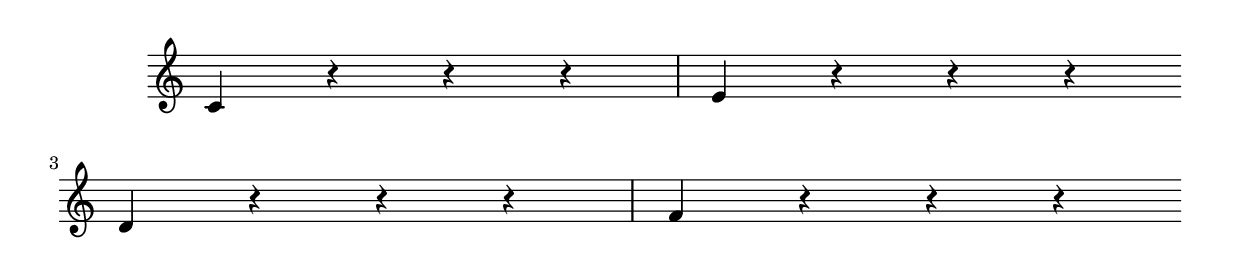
#(ly:set-option 'midi-extension "mid")
\version "2.12.3"
\include "english.ly"
\header{ 
}
%{
|: S - - - | G - - - :|

|: R - - -  | m - - - :|

%}
melody = {
\once \override Staff.TimeSignature #'stencil = ##f
\clef treble
\key c 
\major
 \bar "|:"  c'4 r4 r4 r4 \bar "|"  e'4 r4 r4 r4 \bar ":|" \bar "" \break 
 \bar "|:"  d'4 r4 r4 r4 \bar "|"  f'4 r4 r4 r4 \bar ":|" \bar "" \break 
 }
text = \lyricmode {
    
}
\score{

<<
\new Voice = "one" {
\melody
}
\new Lyrics \lyricsto "one" \text
>>
\layout {
\context {
\Score
}
}
\midi {
\context {
\Score
tempoWholesPerMinute = #(ly:make-moment 200 4)
}
}
}